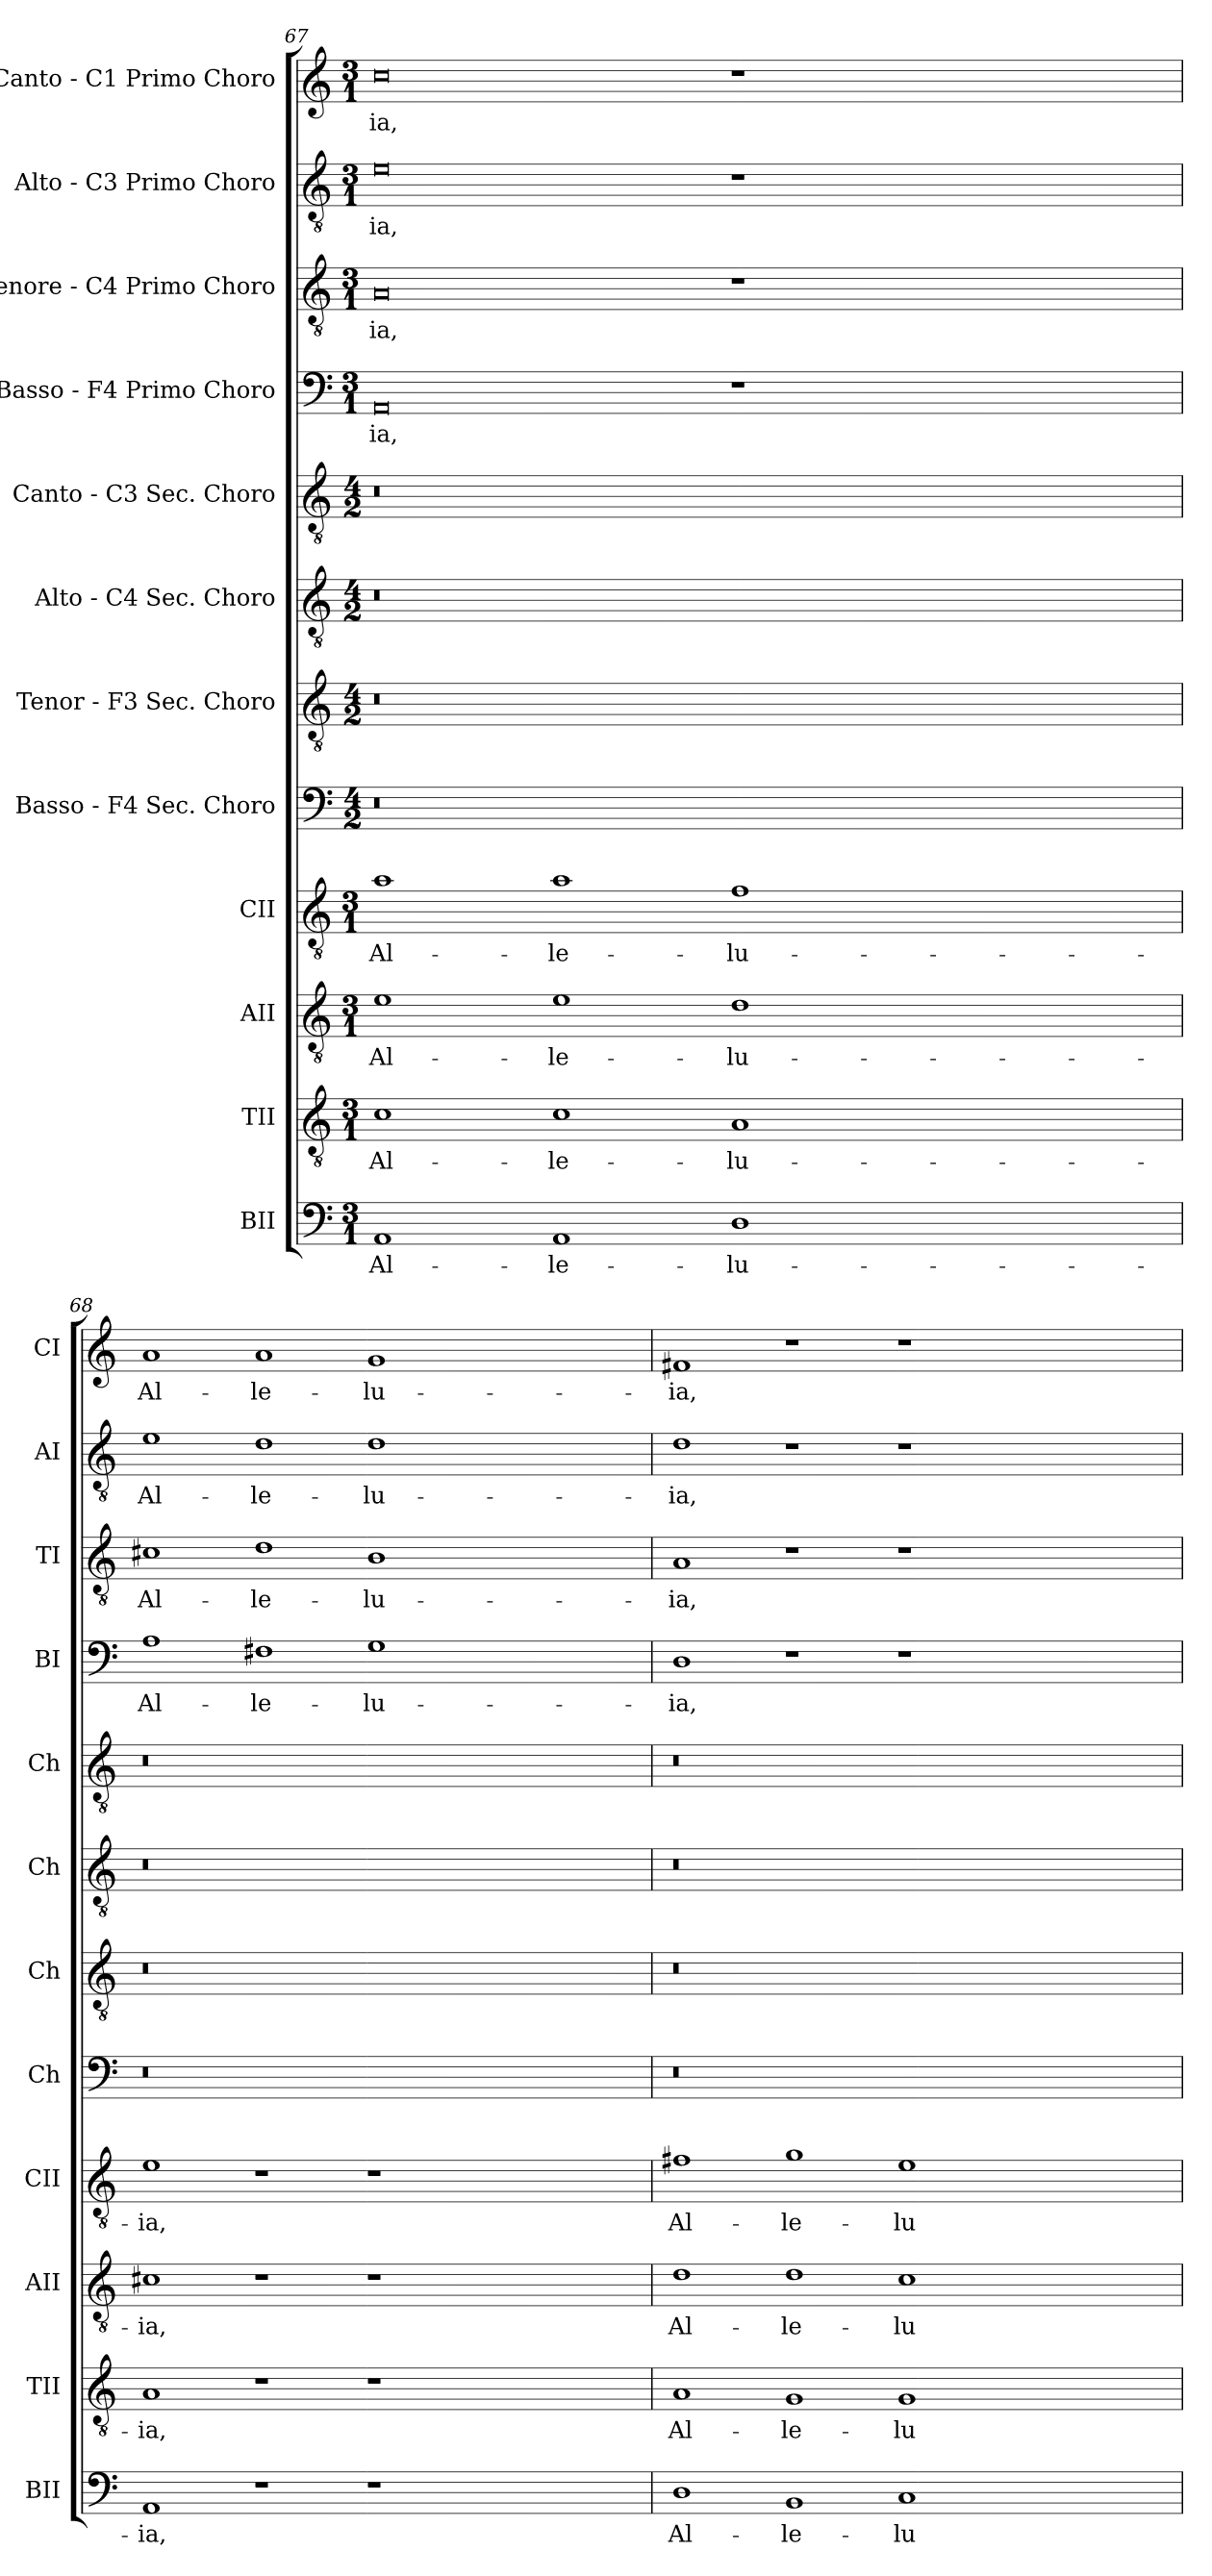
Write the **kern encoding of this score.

**kern	**text	**kern	**text	**kern	**text	**kern	**text	**kern	**kern	**kern	**kern	**kern	**text	**kern	**text	**kern	**text	**kern	**text
*part12	*part12	*part11	*part11	*part10	*part10	*part9	*part9	*part8	*part7	*part6	*part5	*part4	*part4	*part3	*part3	*part2	*part2	*part1	*part1
*staff12	*staff12	*staff11	*staff11	*staff10	*staff10	*staff9	*staff9	*staff8	*staff7	*staff6	*staff5	*staff4	*staff4	*staff3	*staff3	*staff2	*staff2	*staff1	*staff1
*I"BII	*	*I"TII	*	*I"AII	*	*I"CII	*	*I"Basso - F4  Sec. Choro	*I"Tenor - F3  Sec. Choro	*I"Alto - C4  Sec. Choro	*I"Canto - C3  Sec. Choro	*I"Basso - F4  Primo Choro	*	*I"Tenore - C4  Primo Choro	*	*I"Alto - C3  Primo Choro	*	*I"Canto - C1  Primo Choro	*
*I'BII	*	*I'TII	*	*I'AII	*	*I'CII	*	*I'Ch	*I'Ch	*I'Ch	*I'Ch	*I'BI	*	*I'TI	*	*I'AI	*	*I'CI	*
*clefF4	*	*clefGv2	*	*clefGv2	*	*clefGv2	*	*clefF4	*clefGv2	*clefGv2	*clefGv2	*clefF4	*	*clefGv2	*	*clefGv2	*	*clefG2	*
*M3/1	*	*M3/1	*	*M3/1	*	*M3/1	*	*M4/2	*M4/2	*M4/2	*M4/2	*M3/1	*	*M3/1	*	*M3/1	*	*M3/1	*
=67	=67	=67	=67	=67	=67	=67	=67	=67	=67	=67	=67	=67	=67	=67	=67	=67	=67	=67	=67
!	!LO:LY:b:cj	!	!LO:LY:b:cj	!	!LO:LY:b:cj	!	!LO:LY:b:cj	!	!	!	!	!	!LO:LY:b:cj	!	!LO:LY:b:cj	!	!LO:LY:b:cj	!	!LO:LY:b:cj
1AA	Al-	1c	Al-	1e	Al-	1a	Al-	0r	0r	0r	0r	0AA	-ia,	0A	-ia,	0e	-ia,	0cc	-ia,
!	!LO:LY:b:cj	!	!LO:LY:b:cj	!	!LO:LY:b:cj	!	!LO:LY:b:cj	!	!	!	!	!	!	!	!	!	!	!	!
1AA	-le-	1c	-le-	1e	-le-	1a	-le-	.	.	.	.	.	.	.	.	.	.	.	.
!	!LO:LY:b:cj	!	!LO:LY:b:cj	!	!LO:LY:b:cj	!	!LO:LY:b:cj	!	!	!	!	!LO:N:vis=1	!	!LO:N:vis=1	!	!LO:N:vis=1	!	!LO:N:vis=1	!
1D	-lu-	1A	-lu-	1d	-lu-	1f	-lu-	0.ryy	0.ryy	0.ryy	0.ryy	0.r	.	0.r	.	0.r	.	0.r	.
0ryy	.	0ryy	.	0ryy	.	0ryy	.	.	.	.	.	.	.	.	.	.	.	.	.
=68	=68	=68	=68	=68	=68	=68	=68	=68	=68	=68	=68	=68	=68	=68	=68	=68	=68	=68	=68
!	!LO:LY:b:cj	!	!LO:LY:b:cj	!	!LO:LY:b:cj	!	!LO:LY:b:cj	!	!	!	!	!	!LO:LY:b:cj	!	!LO:LY:b:cj	!	!LO:LY:b:cj	!	!LO:LY:b:cj
1AA	-ia,	1A	-ia,	1c#X	-ia,	1e	-ia,	0r	0r	0r	0r	1A	Al-	1c#X	Al-	1e	Al-	1a	Al-
!	!	!	!	!	!	!	!	!	!	!	!	!	!LO:LY:b:cj	!	!LO:LY:b:cj	!	!LO:LY:b:cj	!	!LO:LY:b:cj
1r	.	1r	.	1r	.	1r	.	.	.	.	.	1F#X	-le-	1d	-le-	1d	-le-	1a	-le-
!LO:N:vis=1	!	!LO:N:vis=1	!	!LO:N:vis=1	!	!LO:N:vis=1	!	!	!	!	!	!	!LO:LY:b:cj	!	!LO:LY:b:cj	!	!LO:LY:b:cj	!	!LO:LY:b:cj
0.r	.	0.r	.	0.r	.	0.r	.	0.ryy	0.ryy	0.ryy	0.ryy	1G	-lu-	1B	-lu-	1d	-lu-	1g	-lu-
.	.	.	.	.	.	.	.	.	.	.	.	0ryy	.	0ryy	.	0ryy	.	0ryy	.
=69	=69	=69	=69	=69	=69	=69	=69	=69	=69	=69	=69	=69	=69	=69	=69	=69	=69	=69	=69
!	!LO:LY:b:cj	!	!LO:LY:b:cj	!	!LO:LY:b:cj	!	!LO:LY:b:cj	!	!	!	!	!	!LO:LY:b:cj	!	!LO:LY:b:cj	!	!LO:LY:b:cj	!	!LO:LY:b:cj
1D	Al-	1A	Al-	1d	Al-	1f#X	Al-	0r	0r	0r	0r	1D	-ia,	1A	-ia,	1d	-ia,	1f#X	-ia,
!	!LO:LY:b:cj	!	!LO:LY:b:cj	!	!LO:LY:b:cj	!	!LO:LY:b:cj	!	!	!	!	!	!	!	!	!	!	!	!
1BB	-le-	1G	-le-	1d	-le-	1g	-le-	.	.	.	.	1r	.	1r	.	1r	.	1r	.
!	!LO:LY:b:cj	!	!LO:LY:b:cj	!	!LO:LY:b:cj	!	!LO:LY:b:cj	!	!	!	!	!LO:N:vis=1	!	!LO:N:vis=1	!	!LO:N:vis=1	!	!LO:N:vis=1	!
1C	-lu-	1G	-lu-	1c	-lu-	1e	-lu-	0.ryy	0.ryy	0.ryy	0.ryy	0.r	.	0.r	.	0.r	.	0.r	.
0ryy	.	0ryy	.	0ryy	.	0ryy	.	.	.	.	.	.	.	.	.	.	.	.	.
=	=	=	=	=	=	=	=	=	=	=	=	=	=	=	=	=	=	=	=
*-	*-	*-	*-	*-	*-	*-	*-	*-	*-	*-	*-	*-	*-	*-	*-	*-	*-	*-	*-
